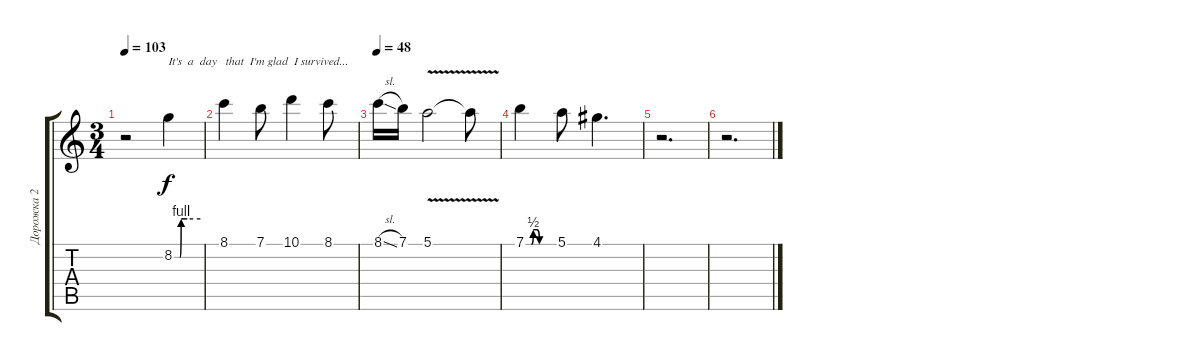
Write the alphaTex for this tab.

\track ("Дорожка 2" "Дорожка 2") {instrument distortionguitar}
\staff {score tabs}
\tuning (E4 B3 G3 D3 A2 E2) {hide}
\ts (3 4)
\tempo 103
\clef g2
\ks c
r.2{dy f} 8.2{be (custom 0 0 13 0 16 4 30 4 60 4)}.4{txt "It's  a  day   that  I'm glad  I survived..."} |
8.1.4 7.1.8 10.1.4 8.1.8 |
\tempo 48
8.1{sl}.16 7.1.16 5.1{v}.2 5.1{t}.8 |
7.1{be (custom 0 0 12 0 16 2 24 2 29 0 60 0)}.4 5.1.8 4.1.4{d} |
r.2{d} |
r.2{d}
